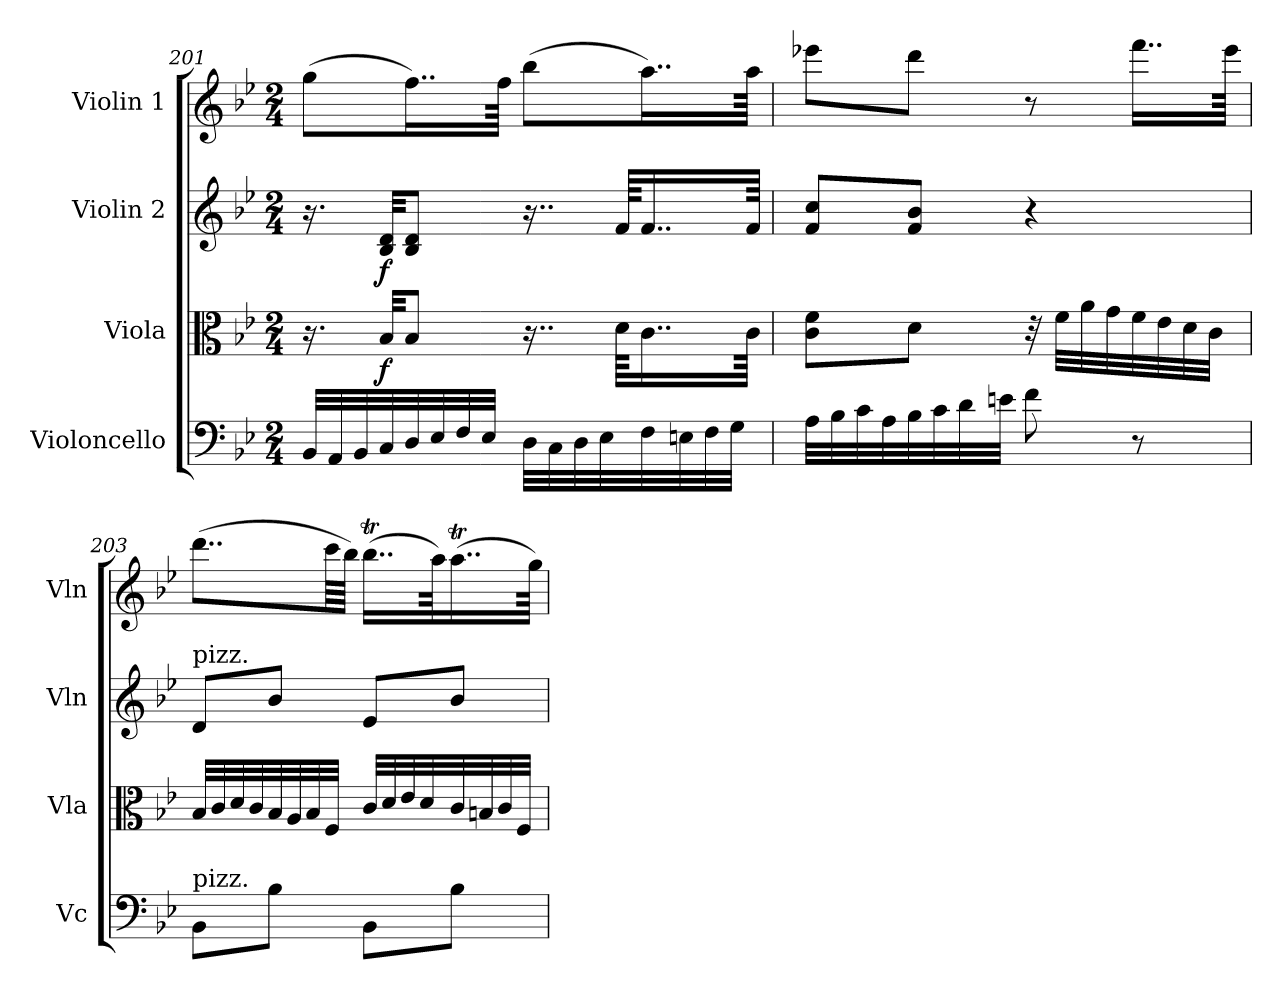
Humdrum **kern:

**kern	**kern	**dynam	**kern	**dynam	**kern
*part4	*part3	*part3	*part2	*part2	*part1
*staff4	*staff3	*staff3	*staff2	*staff2	*staff1
*I"Violoncello	*I"Viola	*	*I"Violin 2	*	*I"Violin 1
*I'Vc	*I'Vla	*	*I'Vln	*	*I'Vln
!!LO:LB:g=z
*clefF4	*clefC3	*	*clefG2	*	*clefG2
*k[b-e-]	*k[b-e-]	*	*k[b-e-]	*	*k[b-e-]
*M2/4	*M2/4	*	*M2/4	*	*M2/4
=201	=201	=201	=201	=201	=201
32BB-/LLL	16.r	.	16.r	.	(8gg\L
32AA/	.	.	.	.	.
32BB-/	.	.	.	.	.
!	!	!LO:DY:b	!	!LO:DY:b	!
32C/	32B-/KKL	f	32B-/ 32d/KKL	f	.
32D/	8B-/J	.	8B-/ 8d/J	.	16..ff\L)
32E-/	.	.	.	.	.
32F/	.	.	.	.	.
32E-/JJJ	.	.	.	.	.
.	.	.	.	.	64ff\JJkk
32D\LLL	16..r	.	16..r	.	(8bb-\L
32C\	.	.	.	.	.
32D\	.	.	.	.	.
32E-\	.	.	.	.	.
.	64d\KKLL	.	64f/KKLL	.	.
32F\	16..c\	.	16..f/	.	16..aa\L)
32En\	.	.	.	.	.
32F\	.	.	.	.	.
32G\JJJ	.	.	.	.	.
.	64c\JJkk	.	64f/JJkk	.	64aa\JJkk
=202	=202	=202	=202	=202	=202
32A\LLL	8c\ 8f\L	.	8f/ 8cc/L	.	8eee-X\L
32B-\	.	.	.	.	.
32c\	.	.	.	.	.
32A\	.	.	.	.	.
32B-\	8d\J	.	8f/ 8b-/J	.	8ddd\J
32c\	.	.	.	.	.
32d\	.	.	.	.	.
32en\JJJ	.	.	.	.	.
8f\	32r	.	4r	.	8r
.	32f\LLL	.	.	.	.
.	32a\	.	.	.	.
.	32g\	.	.	.	.
8r	32f\	.	.	.	16..fff\LL
.	32e-\	.	.	.	.
.	32d\	.	.	.	.
.	32c\JJJ	.	.	.	.
.	.	.	.	.	64eee-\JJkk
!!LO:LB:g=z
=203	=203	=203	=203	=203	=203
!	!	!	!LO:TX:a:t=pizz.	!	!
!LO:TX:a:t=pizz.	!	!	!	!	!
8BB-\L	32B-/LLL	.	8d/L	.	(8..ddd\L
.	32c/	.	.	.	.
.	32d/	.	.	.	.
.	32c/	.	.	.	.
8B-\J	32B-/	.	8b-/J	.	.
.	32A/	.	.	.	.
.	32B-/	.	.	.	.
.	32F/JJJ	.	.	.	64ccc\LLL
.	.	.	.	.	64bb-\JJJJ)
8BB-\L	32c/LLL	.	8e-/L	.	(16..bb-T\LL
.	32d/	.	.	.	.
.	32e-/	.	.	.	.
.	32d/	.	.	.	.
.	.	.	.	.	64aa\KK)
8B-\J	32c/	.	8b-/J	.	(16..aat\
.	32Bn/	.	.	.	.
.	32c/	.	.	.	.
.	32F/JJJ	.	.	.	.
.	.	.	.	.	64gg\JJkk)
=	=	=	=	=	=
*-	*-	*-	*-	*-	*-
